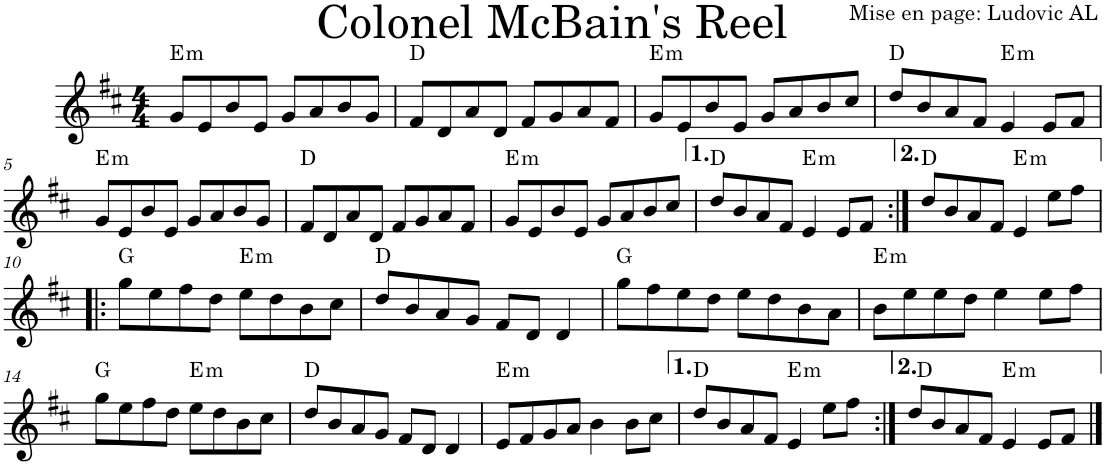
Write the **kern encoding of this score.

**kern	**harte
*part1	*part1
*staff1	*
*I"Violon	*
*I'Vln.	*
*clefG2	*
*k[f#c#]	*
*M4/4	*
=1	=1
!	!LO:H:kt=m
8g/L	E:min
8e/	.
8b/	.
8e/J	.
8g/L	.
8a/	.
8b/	.
8g/J	.
=2	=2
8f#/L	D:maj
8d/	.
8a/	.
8d/J	.
8f#/L	.
8g/	.
8a/	.
8f#/J	.
=3	=3
!	!LO:H:kt=m
8g/L	E:min
8e/	.
8b/	.
8e/J	.
8g/L	.
8a/	.
8b/	.
8cc#/J	.
=4	=4
8dd/L	D:maj
8b/	.
8a/	.
8f#/J	.
!	!LO:H:kt=m
4e/	E:min
8e/L	.
8f#/J	.
!!LO:LB:g=z
=5	=5
!	!LO:H:kt=m
8g/L	E:min
8e/	.
8b/	.
8e/J	.
8g/L	.
8a/	.
8b/	.
8g/J	.
=6	=6
8f#/L	D:maj
8d/	.
8a/	.
8d/J	.
8f#/L	.
8g/	.
8a/	.
8f#/J	.
=7	=7
!	!LO:H:kt=m
8g/L	E:min
8e/	.
8b/	.
8e/J	.
8g/L	.
8a/	.
8b/	.
8cc#/J	.
=8	=8
8dd/L	D:maj
8b/	.
8a/	.
8f#/J	.
!	!LO:H:kt=m
4e/	E:min
8e/L	.
8f#/J	.
=9:|!	=9:|!
8dd/L	D:maj
8b/	.
8a/	.
8f#/J	.
!	!LO:H:kt=m
4e/	E:min
8ee\L	.
8ff#\J	.
!!LO:LB:g=z
=10!|:	=10!|:
8gg\L	G:maj
8ee\	.
8ff#\	.
8dd\J	.
!	!LO:H:kt=m
8ee\L	E:min
8dd\	.
8b\	.
8cc#\J	.
=11	=11
8dd/L	D:maj
8b/	.
8a/	.
8g/J	.
8f#/L	.
8d/J	.
4d/	.
=12	=12
8gg\L	G:maj
8ff#\	.
8ee\	.
8dd\J	.
8ee\L	.
8dd\	.
8b\	.
8a\J	.
=13	=13
!	!LO:H:kt=m
8b\L	E:min
8ee\	.
8ee\	.
8dd\J	.
4ee\	.
8ee\L	.
8ff#\J	.
!!LO:LB:g=z
=14	=14
8gg\L	G:maj
8ee\	.
8ff#\	.
8dd\J	.
!	!LO:H:kt=m
8ee\L	E:min
8dd\	.
8b\	.
8cc#\J	.
=15	=15
8dd/L	D:maj
8b/	.
8a/	.
8g/J	.
8f#/L	.
8d/J	.
4d/	.
=16	=16
!	!LO:H:kt=m
8e/L	E:min
8f#/	.
8g/	.
8a/J	.
4b\	.
8b\L	.
8cc#\J	.
=17	=17
8dd/L	D:maj
8b/	.
8a/	.
8f#/J	.
!	!LO:H:kt=m
4e/	E:min
8ee\L	.
8ff#\J	.
=18:|!	=18:|!
8dd/L	D:maj
8b/	.
8a/	.
8f#/J	.
!	!LO:H:kt=m
4e/	E:min
8e/L	.
8f#/J	.
==	==
*-	*-
